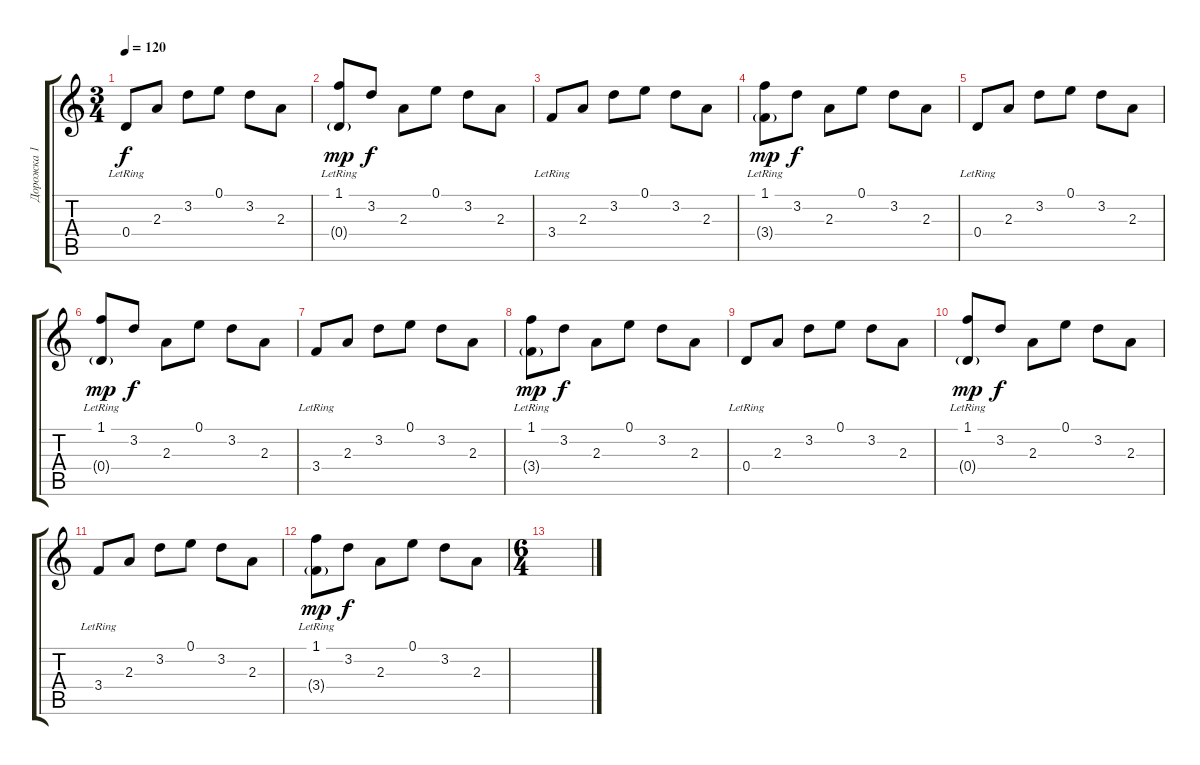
\track ("Дорожка 1" "Дорожка 1") {instrument distortionguitar}
\staff {score tabs}
\tuning (E4 B3 G3 D3 A2 E2) {hide}
\ts (3 4)
\tempo 120
\clef g2
\ks c
0.4{lr}.8{dy f instrument distortionguitar} 2.3.8 3.2.8 0.1.8 3.2.8 2.3.8 |
(1.1 0.4{g lr}).8{dy mp} 3.2.8{dy f} 2.3.8 0.1.8 3.2.8 2.3.8 |
3.4{lr}.8 2.3.8 3.2.8 0.1.8 3.2.8 2.3.8 |
(1.1 3.4{g lr}).8{dy mp} 3.2.8{dy f} 2.3.8 0.1.8 3.2.8 2.3.8 |
0.4{lr}.8 2.3.8 3.2.8 0.1.8 3.2.8 2.3.8 |
(1.1 0.4{g lr}).8{dy mp} 3.2.8{dy f} 2.3.8 0.1.8 3.2.8 2.3.8 |
3.4{lr}.8 2.3.8 3.2.8 0.1.8 3.2.8 2.3.8 |
(1.1 3.4{g lr}).8{dy mp} 3.2.8{dy f} 2.3.8 0.1.8 3.2.8 2.3.8 |
0.4{lr}.8 2.3.8 3.2.8 0.1.8 3.2.8 2.3.8 |
(1.1 0.4{g lr}).8{dy mp} 3.2.8{dy f} 2.3.8 0.1.8 3.2.8 2.3.8 |
3.4{lr}.8 2.3.8 3.2.8 0.1.8 3.2.8 2.3.8 |
(1.1 3.4{g lr}).8{dy mp} 3.2.8{dy f} 2.3.8 0.1.8 3.2.8 2.3.8 |
\ts (6 4)
